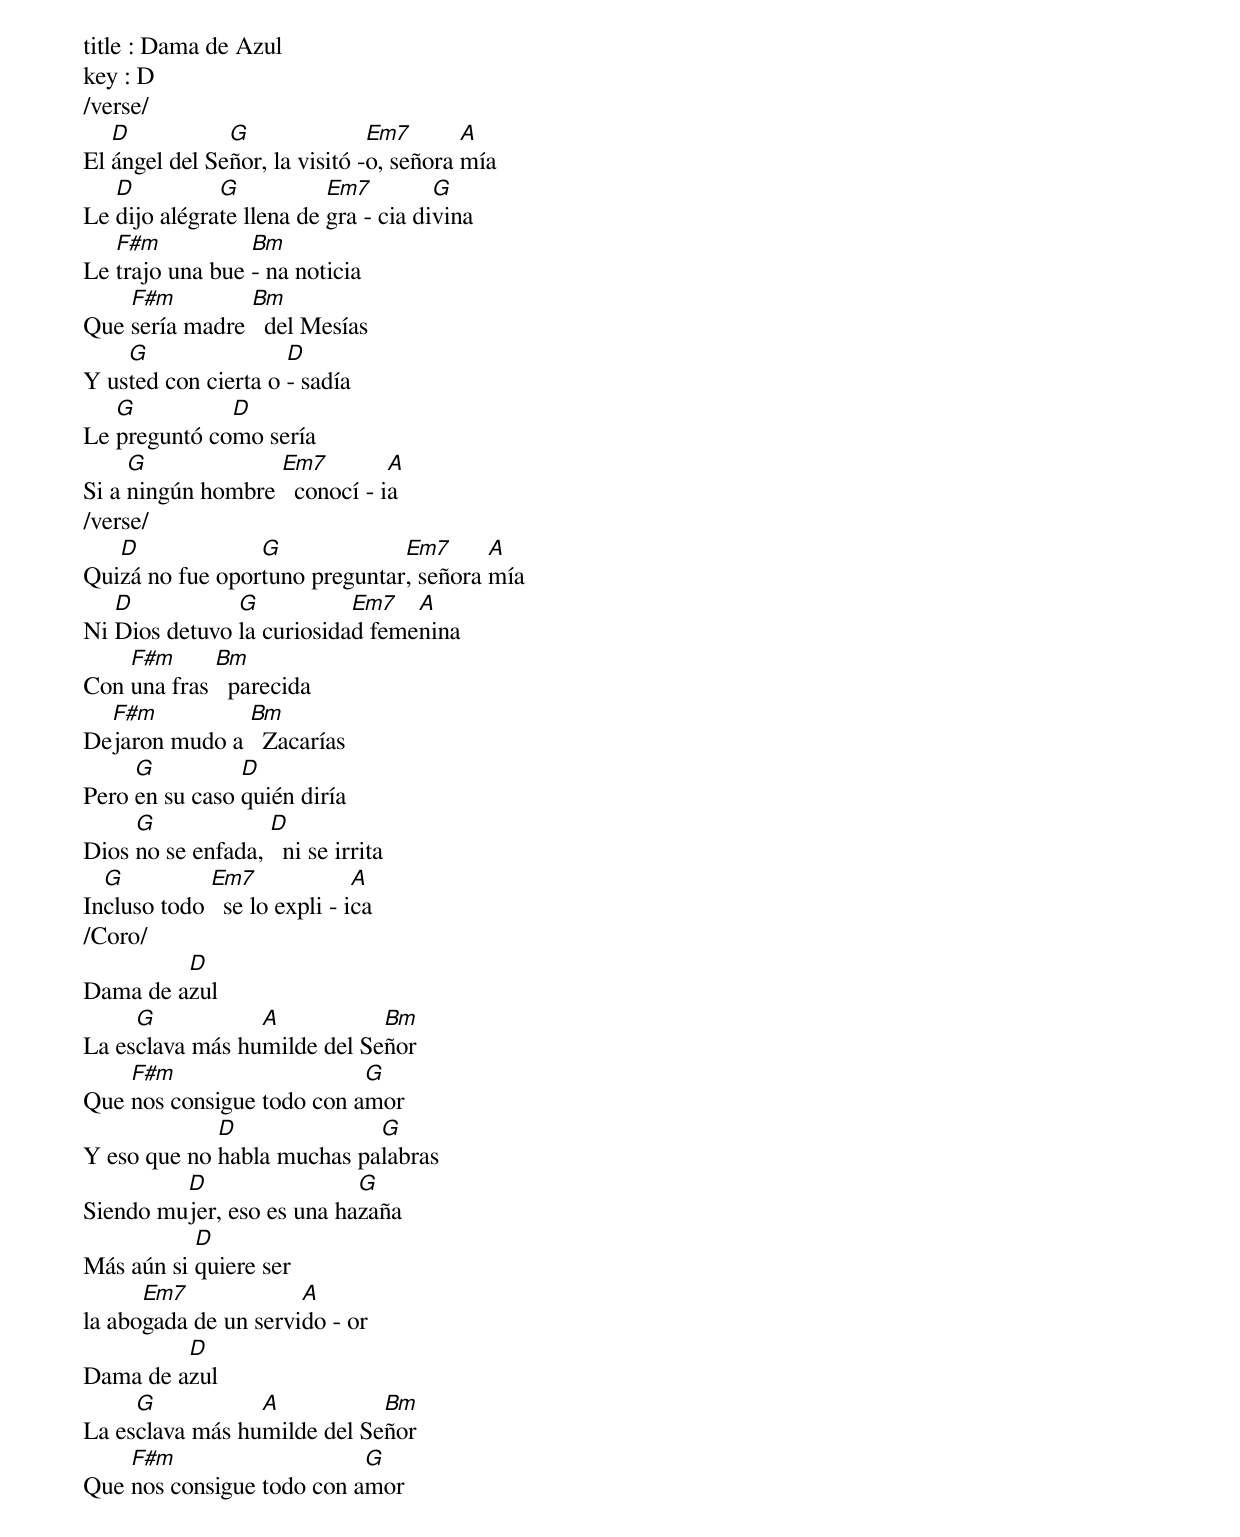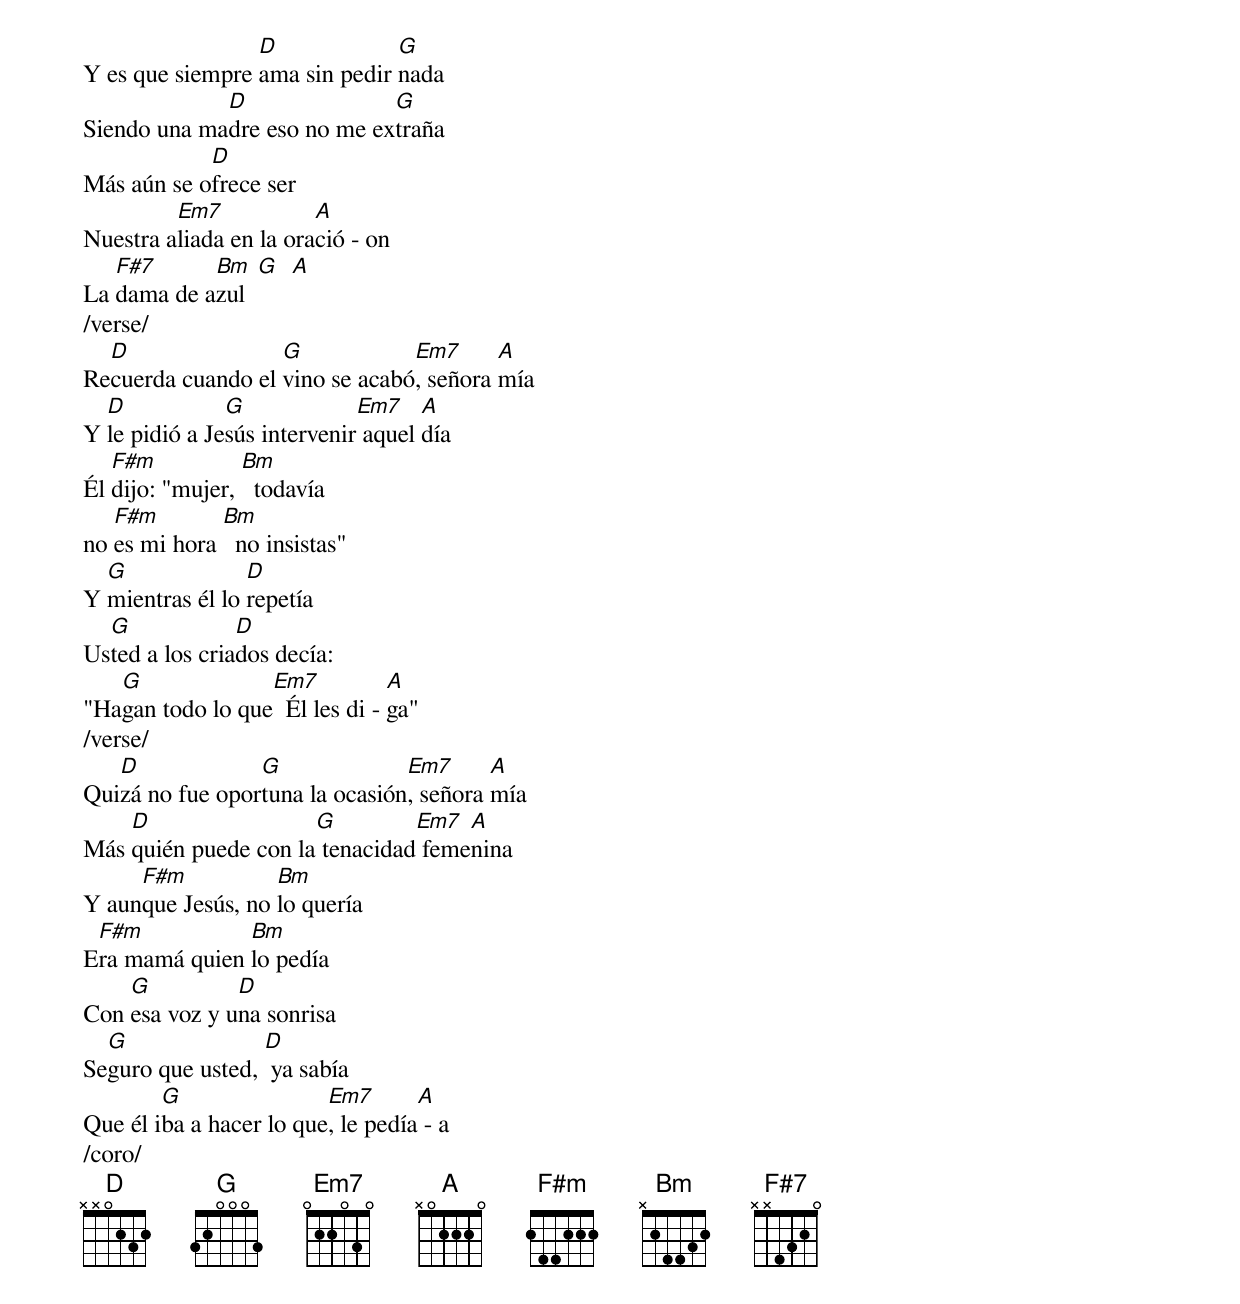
title : Dama de Azul
key : D
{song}
/verse/
El [D]ángel del Se[G]ñor, la visitó -[Em7]o, señora [A]mía
Le [D]dijo alégra[G]te llena de [Em7]gra - cia di[G]vina
Le [F#m]trajo una bue [Bm]- na noticia
Que [F#m]sería madre [Bm]  del Mesías
Y us[G]ted con cierta o [D]- sadía
Le [G]preguntó co[D]mo sería
Si a [G]ningún hombre [Em7]  conocí - i[A]a
/verse/
Qui[D]zá no fue opor[G]tuno preguntar[Em7], señora [A]mía
Ni [D]Dios detuvo [G]la curiosida[Em7]d feme[A]nina
Con [F#m]una fras [Bm]  parecida
De[F#m]jaron mudo a [Bm]  Zacarías
Pero [G]en su caso [D]quién diría
Dios [G]no se enfada, [D]  ni se irrita
In[G]cluso todo [Em7]  se lo expli - i[A]ca
/Coro/
Dama de a[D]zul
La es[G]clava más hu[A]milde del Se[Bm]ñor
Que [F#m]nos consigue todo con a[G]mor
Y eso que no [D]habla muchas pa[G]labras
Siendo mu[D]jer, eso es una ha[G]zaña
Más aún si [D]quiere ser
la abo[Em7]gada de un servi[A]do - or
Dama de a[D]zul
La es[G]clava más hu[A]milde del Se[Bm]ñor
Que [F#m]nos consigue todo con a[G]mor
Y es que siempre [D]ama sin pedir [G]nada
Siendo una ma[D]dre eso no me ex[G]traña
Más aún se o[D]frece ser
Nuestra a[Em7]liada en la ora[A]ció - on
La [F#7]dama de a[Bm]zul  [G]  [A]
/verse/
Re[D]cuerda cuando el [G]vino se acabó[Em7], señora [A]mía
Y [D]le pidió a Je[G]sús intervenir[Em7] aquel [A]día
Él [F#m]dijo: "mujer, [Bm]  todavía
no [F#m]es mi hora [Bm]  no insistas"
Y [G]mientras él lo [D]repetía
Us[G]ted a los cria[D]dos decía:
"Ha[G]gan todo lo que[Em7]  Él les di - [A]ga"
/verse/
Qui[D]zá no fue opor[G]tuna la ocasión[Em7], señora [A]mía
Más [D]quién puede con la[G] tenacidad[Em7] feme[A]nina
Y aun[F#m]que Jesús, no [Bm]lo quería
E[F#m]ra mamá quien [Bm]lo pedía
Con [G]esa voz y u[D]na sonrisa
Se[G]guro que usted, [D] ya sabía
Que él i[G]ba a hacer lo que[Em7], le pedía[A] - a
/coro/
